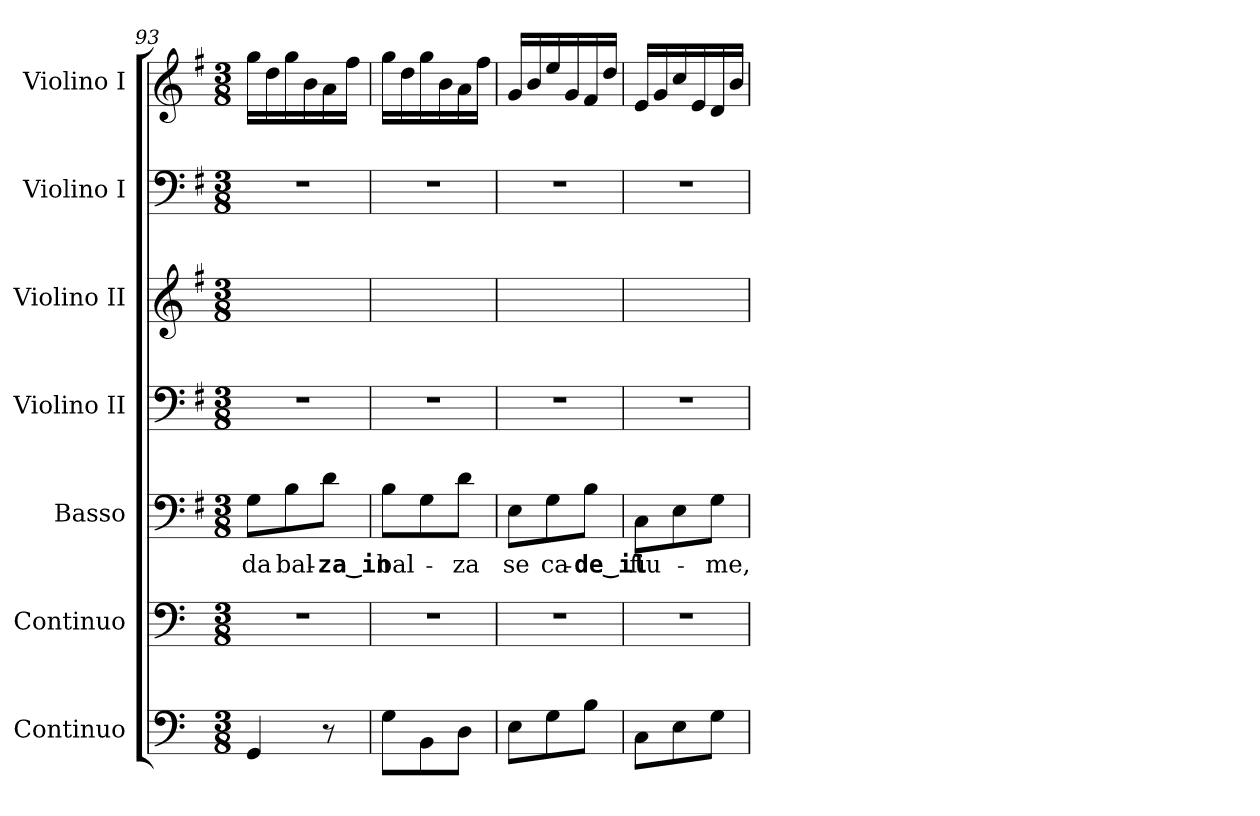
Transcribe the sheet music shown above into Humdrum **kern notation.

**kern	**kern	**kern	**text	**kern	**kern	**kern	**kern
*part7	*part6	*part5	*part5	*part4	*part3	*part2	*part1
*staff7	*staff6	*staff5	*staff5	*staff4	*staff3	*staff2	*staff1
*I"Continuo	*I"Continuo	*I"Basso	*	*I"Violino II	*I"Violino II	*I"Violino I	*I"Violino I
*	*	*I'B.	*	*I'Vln. II	*I'Vln. II	*I'Vln. I	*I'Vln. I
*clefF4	*clefF4	*clefF4	*	*clefF4	*clefG2	*clefF4	*clefG2
*k[]	*k[]	*k[f#]	*	*k[f#]	*k[f#]	*k[f#]	*k[f#]
*a:	*a:	*e:	*	*e:	*e:	*e:	*e:
*M3/8	*M3/8	*M3/8	*	*M3/8	*M3/8	*M3/8	*M3/8
=93	=93	=93	=93	=93	=93	=93	=93
!	!LO:N:vis=1	!	!	!	!	!	!
!	!	!	!LO:LY:b:color=#000000	!LO:N:vis=1	!	!LO:N:vis=1	!
4GGi/	4.r	8Gi\L	da	4.r	16ggi\LLyy	4.r	16ggi\LL
.	.	.	.	.	16ddi\yy	.	16ddi\
!	!	!	!LO:LY:b:color=#000000	!	!	!	!
.	.	8Bi\	bal-	.	16ggi\yy	.	16ggi\
.	.	.	.	.	16bi\yy	.	16bi\
!	!	!	!LO:LY:b:color=#000000	!	!	!	!
8r	.	8di\J	-za_in	.	16ai\yy	.	16ai\
.	.	.	.	.	16ff#i\JJyy	.	16ff#i\JJ
=94	=94	=94	=94	=94	=94	=94	=94
!	!LO:N:vis=1	!	!	!	!	!	!
!	!	!	!LO:LY:b:color=#000000	!LO:N:vis=1	!	!LO:N:vis=1	!
8Gi\L	4.r	8Bi\L	bal-	4.r	16ggi\LLyy	4.r	16ggi\LL
.	.	.	.	.	16ddi\yy	.	16ddi\
8BBi\	.	8Gi\	.	.	16ggi\yy	.	16ggi\
.	.	.	.	.	16bi\yy	.	16bi\
!	!	!	!LO:LY:b:color=#000000	!	!	!	!
8Di\J	.	8di\J	-za	.	16ai\yy	.	16ai\
.	.	.	.	.	16ff#i\JJyy	.	16ff#i\JJ
=95	=95	=95	=95	=95	=95	=95	=95
!	!LO:N:vis=1	!	!	!	!	!	!
!	!	!	!LO:LY:b:color=#000000	!LO:N:vis=1	!	!LO:N:vis=1	!
8Ei\L	4.r	8Ei\L	se	4.r	16gi/LLyy	4.r	16gi/LL
.	.	.	.	.	16bi/yy	.	16bi/
!	!	!	!LO:LY:b:color=#000000	!	!	!	!
8Gi\	.	8Gi\	ca-	.	16eei/yy	.	16eei/
.	.	.	.	.	16gi/yy	.	16gi/
!	!	!	!LO:LY:b:color=#000000	!	!	!	!
8Bi\J	.	8Bi\J	-de_il	.	16f#i/yy	.	16f#i/
.	.	.	.	.	16ddi/JJyy	.	16ddi/JJ
=96	=96	=96	=96	=96	=96	=96	=96
!	!LO:N:vis=1	!	!	!	!	!	!
!	!	!	!LO:LY:b:color=#000000	!LO:N:vis=1	!	!LO:N:vis=1	!
8Ci\L	4.r	8Ci\L	fiu-	4.r	16ei/LLyy	4.r	16ei/LL
.	.	.	.	.	16gi/yy	.	16gi/
8Ei\	.	8Ei\	.	.	16cci/yy	.	16cci/
.	.	.	.	.	16ei/yy	.	16ei/
!	!	!	!LO:LY:b:color=#000000	!	!	!	!
8Gi\J	.	8Gi\J	-me,	.	16di/yy	.	16di/
.	.	.	.	.	16bi/JJyy	.	16bi/JJ
=	=	=	=	=	=	=	=
*-	*-	*-	*-	*-	*-	*-	*-
